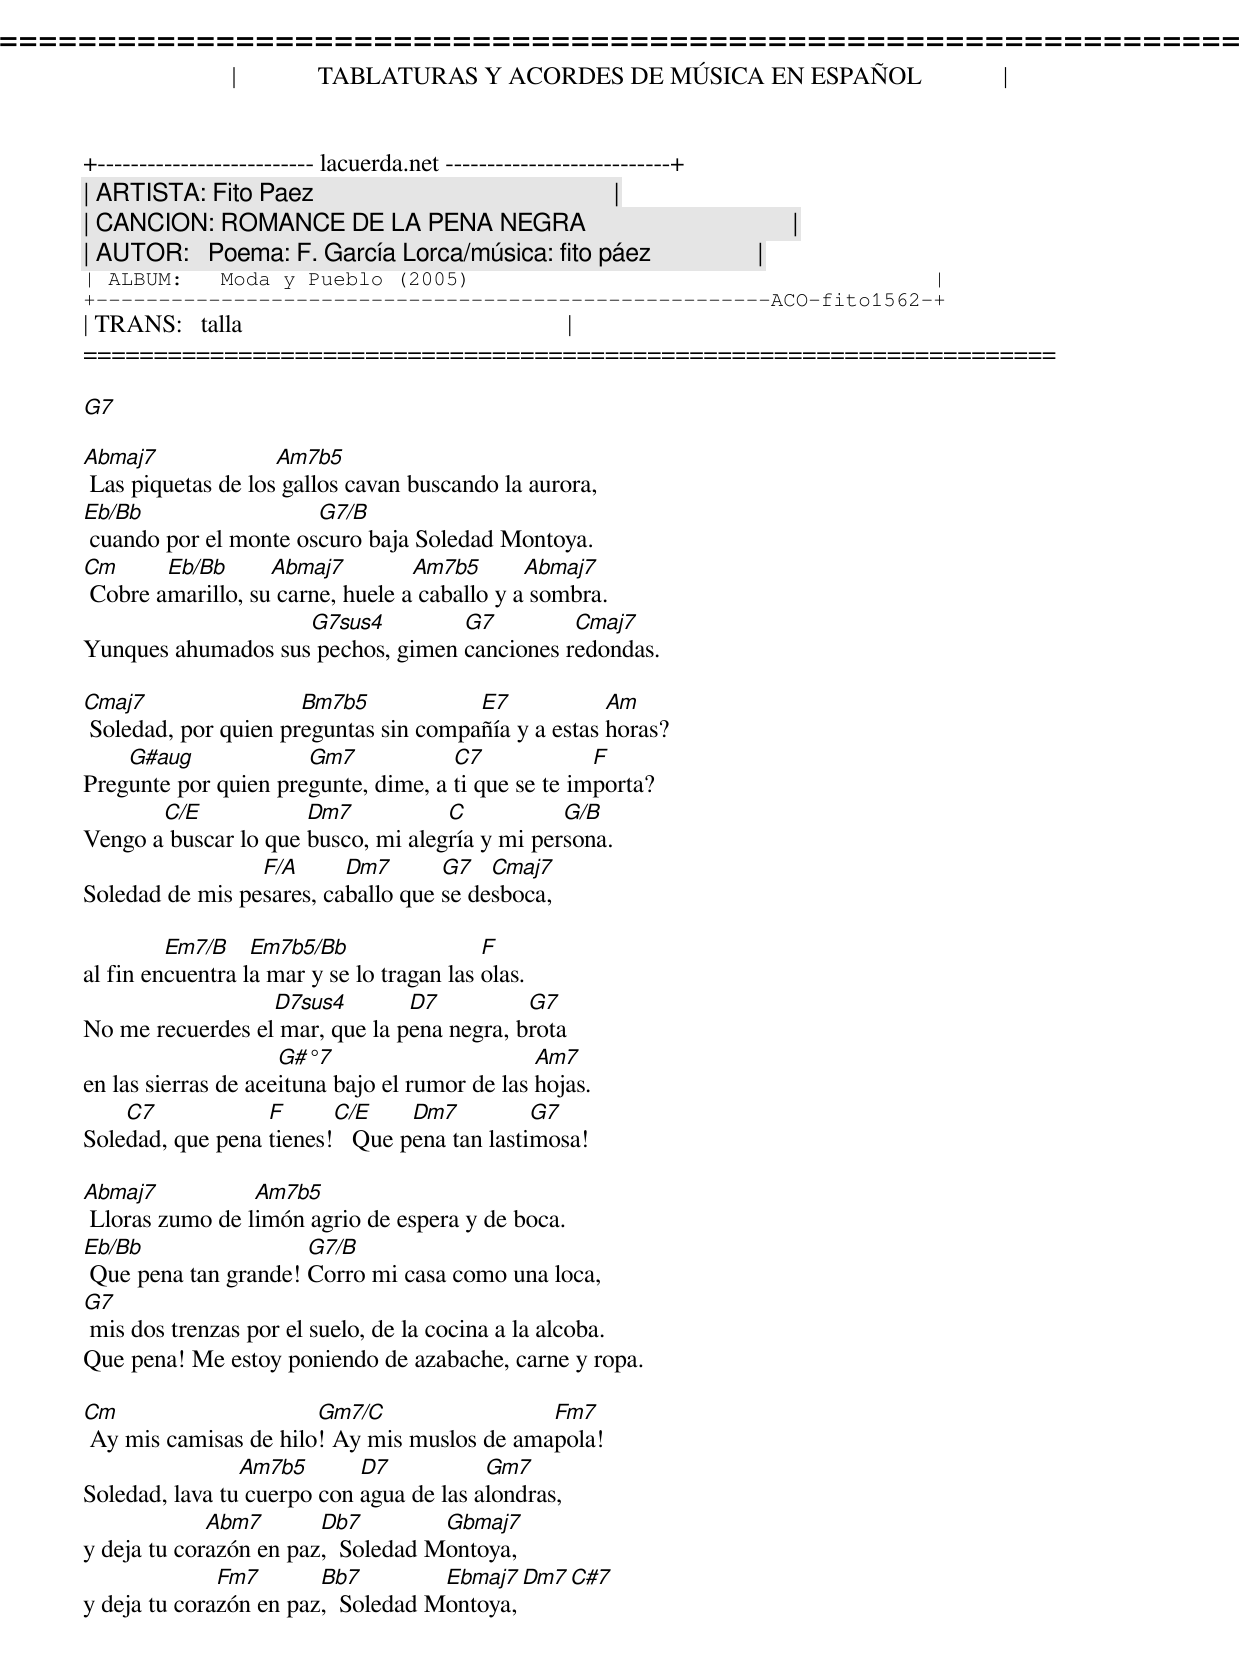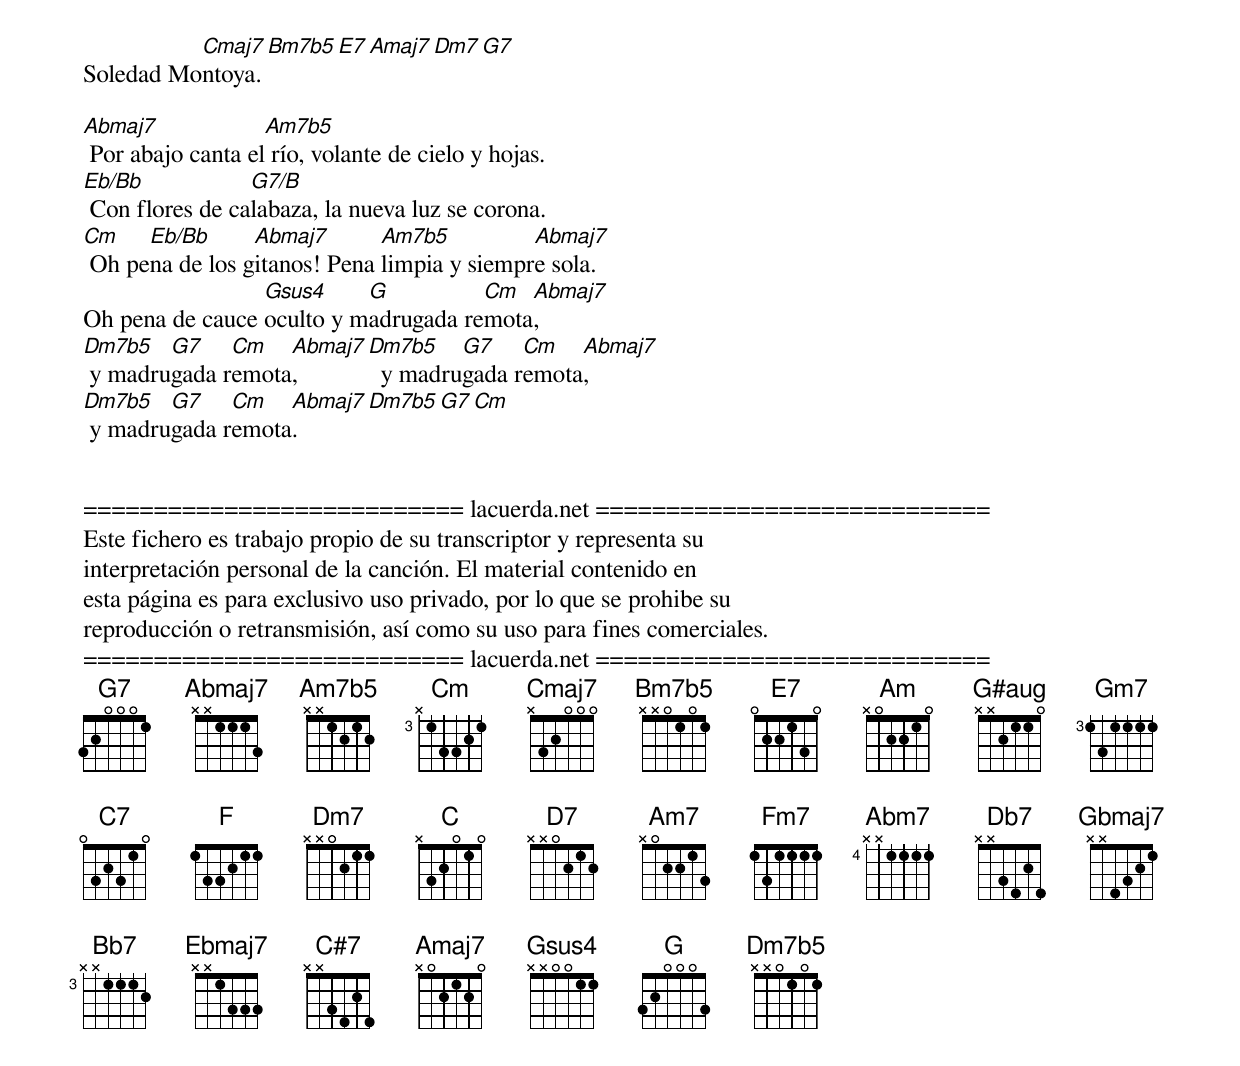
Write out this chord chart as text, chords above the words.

=====================================================================
|             TABLATURAS Y ACORDES DE MÚSICA EN ESPAÑOL             |
+-------------------------- lacuerda.net ---------------------------+
| ARTISTA: Fito Paez                                                |
| CANCION: ROMANCE DE LA PENA NEGRA                                 |
| AUTOR:   Poema: F. García Lorca/música: fito páez                 |
| ALBUM:   Moda y Pueblo (2005)                                     |
+------------------------------------------------------ACO-fito1562-+
| TRANS:   talla                                                    |
=====================================================================

G7

Abmaj7              Am7b5
 Las piquetas de los gallos cavan buscando la aurora,
Eb/Bb                  G7/B
 cuando por el monte oscuro baja Soledad Montoya.
Cm      Eb/Bb      Abmaj7         Am7b5       Abmaj7
 Cobre amarillo, su carne, huele a caballo y a sombra.
                    G7sus4         G7         Cmaj7
Yunques ahumados sus pechos, gimen canciones redondas.

Cmaj7                 Bm7b5            E7            Am
 Soledad, por quien preguntas sin compañía y a estas horas?
    G#aug             Gm7            C7             F
Pregunte por quien pregunte, dime, a ti que se te importa?
       C/E            Dm7           C           G/B
Vengo a buscar lo que busco, mi alegría y mi persona.
                 F/A      Dm7       G7   Cmaj7
Soledad de mis pesares, caballo que se desboca,

         Em7/B    Em7b5/Bb                 F
al fin encuentra la mar y se lo tragan las olas.
                  D7sus4        D7          G7
No me recuerdes el mar, que la pena negra, brota
                     G#°7                       Am7
en las sierras de aceituna bajo el rumor de las hojas.
    C7            F      C/E     Dm7          G7
Soledad, que pena tienes!   Que pena tan lastimosa!

Abmaj7           Am7b5
 Lloras zumo de limón agrio de espera y de boca.
Eb/Bb                 G7/B
 Que pena tan grande! Corro mi casa como una loca,
G7
 mis dos trenzas por el suelo, de la cocina a la alcoba.
Que pena! Me estoy poniendo de azabache, carne y ropa.

Cm                     Gm7/C                 Fm7
 Ay mis camisas de hilo! Ay mis muslos de amapola!
                Am7b5       D7           Gm7
Soledad, lava tu cuerpo con agua de las alondras,
             Abm7       Db7         Gbmaj7
y deja tu corazón en paz,  Soledad Montoya,
              Fm7       Bb7         Ebmaj7 Dm7 C#7
y deja tu corazón en paz,  Soledad Montoya,

          Cmaj7   Bm7b5   E7  Amaj7  Dm7  G7
Soledad Montoya.

Abmaj7             Am7b5
 Por abajo canta el río, volante de cielo y hojas.
Eb/Bb            G7/B
 Con flores de calabaza, la nueva luz se corona.
Cm    Eb/Bb      Abmaj7       Am7b5          Abmaj7
 Oh pena de los gitanos! Pena limpia y siempre sola.
                 Gsus4     G          Cm  Abmaj7
Oh pena de cauce oculto y madrugada remota,
Dm7b5   G7    Cm   Abmaj7 Dm7b5    G7    Cm   Abmaj7
 y madrugada remota,        y madrugada remota,
Dm7b5   G7    Cm   Abmaj7  Dm7b5  G7  Cm
 y madrugada remota.


=========================== lacuerda.net ============================
Este fichero es trabajo propio de su transcriptor y representa su
interpretación personal de la canción. El material contenido en
esta página es para exclusivo uso privado, por lo que se prohibe su
reproducción o retransmisión, así como su uso para fines comerciales.
=========================== lacuerda.net ============================
